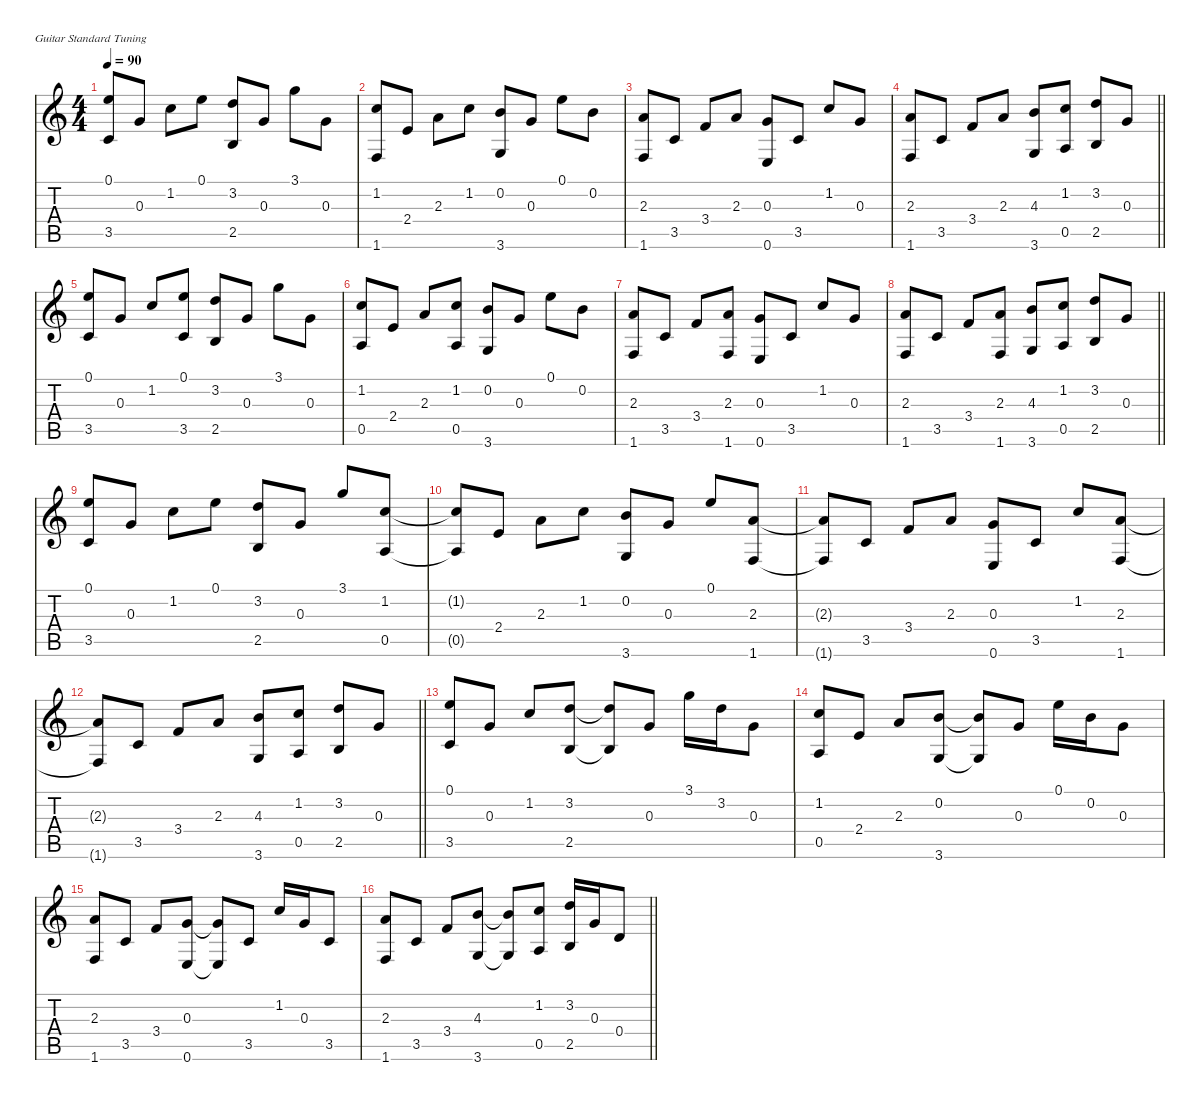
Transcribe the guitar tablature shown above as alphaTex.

\defaultSystemsLayout 4
\hideDynamics
\bracketExtendMode nobrackets
\singleTrackTrackNamePolicy hidden
\multiTrackTrackNamePolicy hidden
\firstSystemTrackNameOrientation horizontal
\otherSystemsTrackNameOrientation horizontal
\extendBarLines
\chordDiagramsInScore
\track ("ギター - クラシック" "ギター - クラシック") {instrument acousticguitarnylon}
\staff {score tabs}
\tuning (E4 B3 G3 D3 A2 E2)
\ts (4 4)
\tempo 90
\clef g2
\ks c
(0.1 3.5).8{dy mf instrument acousticguitarnylon beam Up} 0.3.8{beam Up} 1.2.8{beam Down} 0.1.8{beam Down} (3.2 2.5).8{beam Up} 0.3.8{beam Up} 3.1.8{beam Down} 0.3.8{beam Down} |
(1.2 1.6).8{beam Up} 2.4.8{beam Up} 2.3.8{beam Down} 1.2.8{beam Down} (0.2 3.6).8{beam Up} 0.3.8{beam Up} 0.1.8{beam Down} 0.2.8{beam Down} |
(2.3 1.6).8{beam Up} 3.5.8{beam Up} 3.4.8{beam Up} 2.3.8{beam Up} (0.3 0.6).8{beam Up} 3.5.8{beam Up} 1.2.8{beam Up} 0.3.8{beam Up} |
\barLineRight lightlight
(2.3 1.6).8{beam Up} 3.5.8{beam Up} 3.4.8{beam Up} 2.3.8{beam Up} (3.6 4.3).8{beam Up} (0.5 1.2).8{beam Up} (3.2 2.5).8{beam Up} 0.3.8{beam Up} |
(0.1 3.5).8{beam Up} 0.3.8{beam Up} 1.2.8{beam Up} (3.5 0.1).8{beam Up} (3.2 2.5).8{beam Up} 0.3.8{beam Up} 3.1.8{beam Down} 0.3.8{beam Down} |
(1.2 0.5).8{beam Up} 2.4.8{beam Up} 2.3.8{beam Up} (0.5 1.2).8{beam Up} (0.2 3.6).8{beam Up} 0.3.8{beam Up} 0.1.8{beam Down} 0.2.8{beam Down} |
(2.3 1.6).8{beam Up} 3.5.8{beam Up} 3.4.8{beam Up} (1.6 2.3).8{beam Up} (0.3 0.6).8{beam Up} 3.5.8{beam Up} 1.2.8{beam Up} 0.3.8{beam Up} |
\barLineRight lightlight
(2.3 1.6).8{beam Up} 3.5.8{beam Up} 3.4.8{beam Up} (1.6 2.3).8{beam Up} (3.6 4.3).8{beam Up} (0.5 1.2).8{beam Up} (3.2 2.5).8{beam Up} 0.3.8{beam Up} |
(0.1 3.5).8{beam Up} 0.3.8{beam Up} 1.2.8{beam Down} 0.1.8{beam Down} (3.2 2.5).8{beam Up} 0.3.8{beam Up} 3.1.8{beam Up} (0.5 1.2).8{beam Up} |
(1.2{t} 0.5{t}).8{beam Up} 2.4.8{beam Up} 2.3.8{beam Down} 1.2.8{beam Down} (0.2 3.6).8{beam Up} 0.3.8{beam Up} 0.1.8{beam Up} (1.6 2.3).8{beam Up} |
(2.3{t} 1.6{t}).8{beam Up} 3.5.8{beam Up} 3.4.8{beam Up} 2.3.8{beam Up} (0.3 0.6).8{beam Up} 3.5.8{beam Up} 1.2.8{beam Up} (1.6 2.3).8{beam Up} |
\barLineRight lightlight
(2.3{t} 1.6{t}).8{beam Up} 3.5.8{beam Up} 3.4.8{beam Up} 2.3.8{beam Up} (3.6 4.3).8{beam Up} (0.5 1.2).8{beam Up} (3.2 2.5).8{beam Up} 0.3.8{beam Up} |
(0.1 3.5).8{beam Up} 0.3.8{beam Up} 1.2.8{beam Up} (2.5 3.2).8{beam Up} (3.2{t} 2.5{t}).8{beam Up} 0.3.8{beam Up} 3.1.16{beam Down} 3.2.16{beam Down} 0.3.8{beam Down} |
(1.2 0.5).8{beam Up} 2.4.8{beam Up} 2.3.8{beam Up} (3.6 0.2).8{beam Up} (0.2{t} 3.6{t}).8{beam Up} 0.3.8{beam Up} 0.1.16{beam Down} 0.2.16{beam Down} 0.3.8{beam Down} |
(2.3 1.6).8{beam Up} 3.5.8{beam Up} 3.4.8{beam Up} (0.3 0.6).8{beam Up} (0.3{t} 0.6{t}).8{beam Up} 3.5.8{beam Up} 1.2.16{beam Up} 0.3.16{beam Up} 3.5.8{beam Up} |
\barLineRight lightlight
(2.3 1.6).8{beam Up} 3.5.8{beam Up} 3.4.8{beam Up} (4.3 3.6).8{beam Up} (4.3{t} 3.6{t}).8{beam Up} (0.5 1.2).8{beam Up} (3.2 2.5).16{beam Up} 0.3.16{beam Up} 0.4.8{beam Up}
